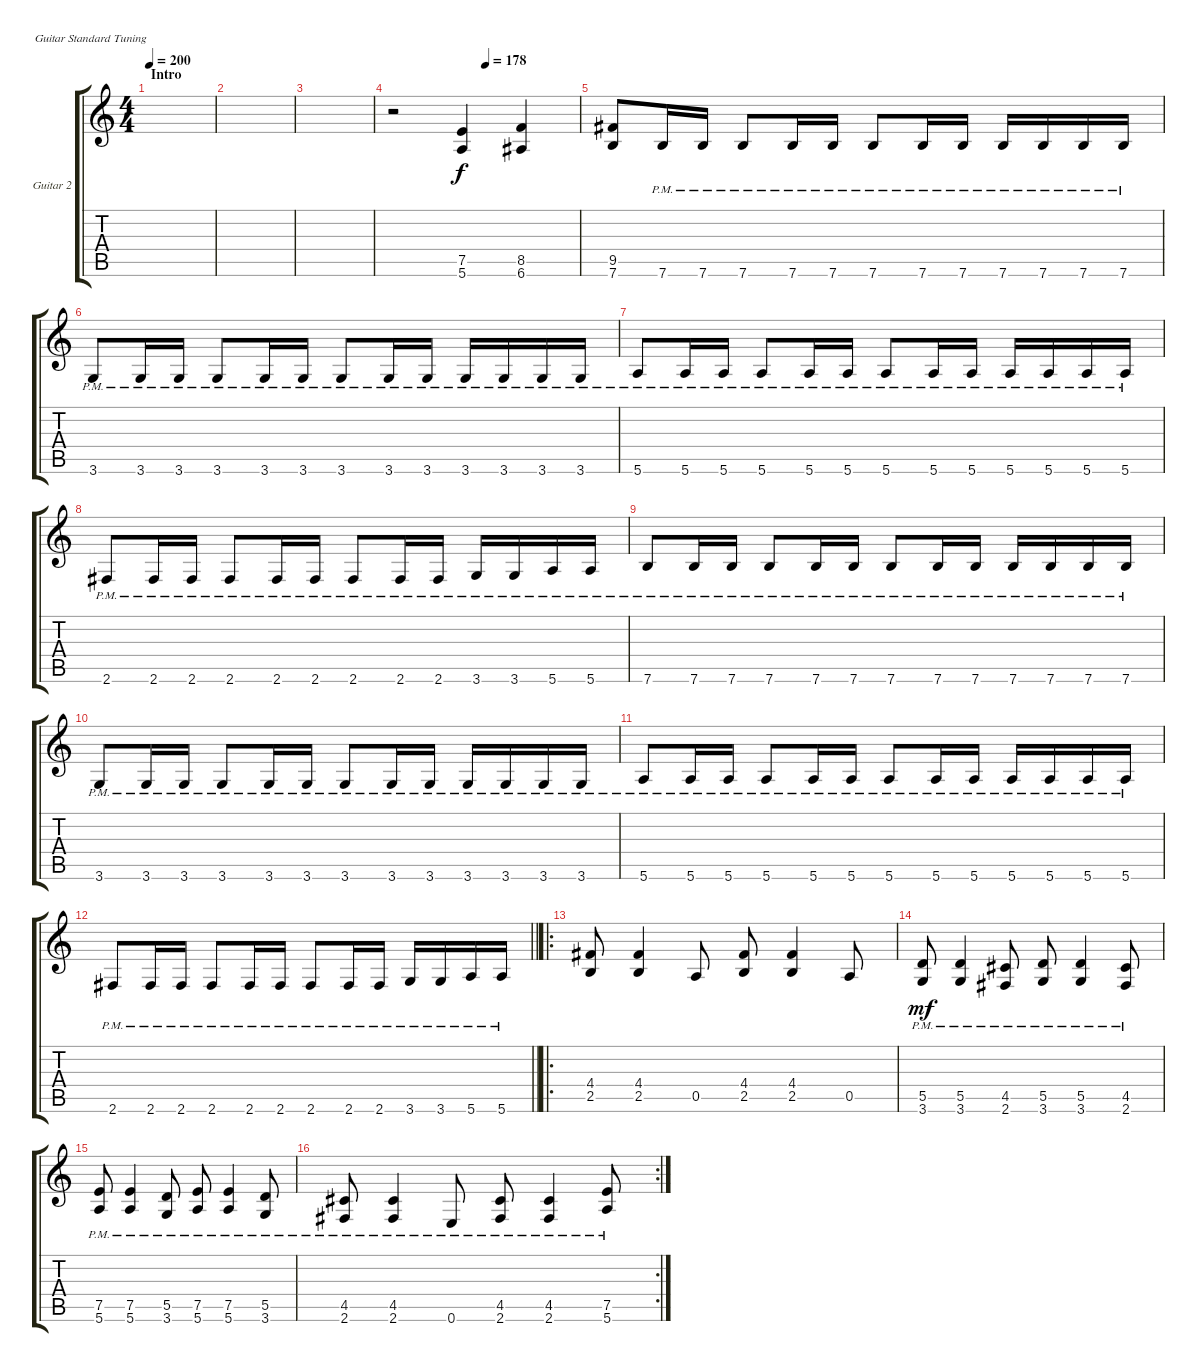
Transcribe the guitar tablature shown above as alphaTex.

\bracketExtendMode groupsimilarinstruments
\firstSystemTrackNameOrientation horizontal
\otherSystemsTrackNameOrientation horizontal
\track ("Guitar 2" "Guitar 2") {instrument overdrivenguitar}
\staff {score tabs}
\tuning (E4 B3 G3 D3 A2 E2)
\ts (4 4)
\beaming (8 2 2 2 2)
\section ("" "Intro")
\tempo 200
\clef g2
\ks c
|
|
|
\tempo (178 0.5)
r.2 (7.5 5.6).4 (8.5 6.6).4 |
(9.5 7.6).8 7.6{pm}.16 7.6{pm}.16 7.6{pm}.8 7.6{pm}.16 7.6{pm}.16 7.6{pm}.8 7.6{pm}.16 7.6{pm}.16 7.6{pm}.16 7.6{pm}.16 7.6{pm}.16 7.6{pm}.16 |
3.6{pm}.8 3.6{pm}.16 3.6{pm}.16 3.6{pm}.8 3.6{pm}.16 3.6{pm}.16 3.6{pm}.8 3.6{pm}.16 3.6{pm}.16 3.6{pm}.16 3.6{pm}.16 3.6{pm}.16 3.6{pm}.16 |
5.6{pm}.8 5.6{pm}.16 5.6{pm}.16 5.6{pm}.8 5.6{pm}.16 5.6{pm}.16 5.6{pm}.8 5.6{pm}.16 5.6{pm}.16 5.6{pm}.16 5.6{pm}.16 5.6{pm}.16 5.6{pm}.16 |
2.6{pm}.8 2.6{pm}.16 2.6{pm}.16 2.6{pm}.8 2.6{pm}.16 2.6{pm}.16 2.6{pm}.8 2.6{pm}.16 2.6{pm}.16 3.6{pm}.16 3.6{pm}.16 5.6{pm}.16 5.6{pm}.16 |
7.6{pm}.8 7.6{pm}.16 7.6{pm}.16 7.6{pm}.8 7.6{pm}.16 7.6{pm}.16 7.6{pm}.8 7.6{pm}.16 7.6{pm}.16 7.6{pm}.16 7.6{pm}.16 7.6{pm}.16 7.6{pm}.16 |
3.6{pm}.8 3.6{pm}.16 3.6{pm}.16 3.6{pm}.8 3.6{pm}.16 3.6{pm}.16 3.6{pm}.8 3.6{pm}.16 3.6{pm}.16 3.6{pm}.16 3.6{pm}.16 3.6{pm}.16 3.6{pm}.16 |
5.6{pm}.8 5.6{pm}.16 5.6{pm}.16 5.6{pm}.8 5.6{pm}.16 5.6{pm}.16 5.6{pm}.8 5.6{pm}.16 5.6{pm}.16 5.6{pm}.16 5.6{pm}.16 5.6{pm}.16 5.6{pm}.16 |
\barLineRight lightlight
2.6{pm}.8 2.6{pm}.16 2.6{pm}.16 2.6{pm}.8 2.6{pm}.16 2.6{pm}.16 2.6{pm}.8 2.6{pm}.16 2.6{pm}.16 3.6{pm}.16 3.6{pm}.16 5.6{pm}.16 5.6{pm}.16 |
\ro
(4.4 2.5).8 (4.4 2.5).4 0.5.8 (4.4 2.5).8 (4.4 2.5).4 0.5.8 |
(5.5{pm} 3.6{pm}).8{dy mf} (5.5{pm} 3.6{pm}).4 (4.5{pm} 2.6{pm}).8 (5.5{pm} 3.6{pm}).8 (5.5{pm} 3.6{pm}).4 (4.5{pm} 2.6{pm}).8 |
(7.5{pm} 5.6{pm}).8 (7.5{pm} 5.6{pm}).4 (5.5{pm} 3.6{pm}).8 (7.5{pm} 5.6{pm}).8 (7.5{pm} 5.6{pm}).4 (5.5{pm} 3.6{pm}).8 |
\rc 2
(4.5{pm} 2.6{pm}).8 (4.5{pm} 2.6{pm}).4 0.6{pm}.8 (4.5{pm} 2.6{pm}).8 (4.5{pm} 2.6{pm}).4 (7.5{pm} 5.6{pm}).8
